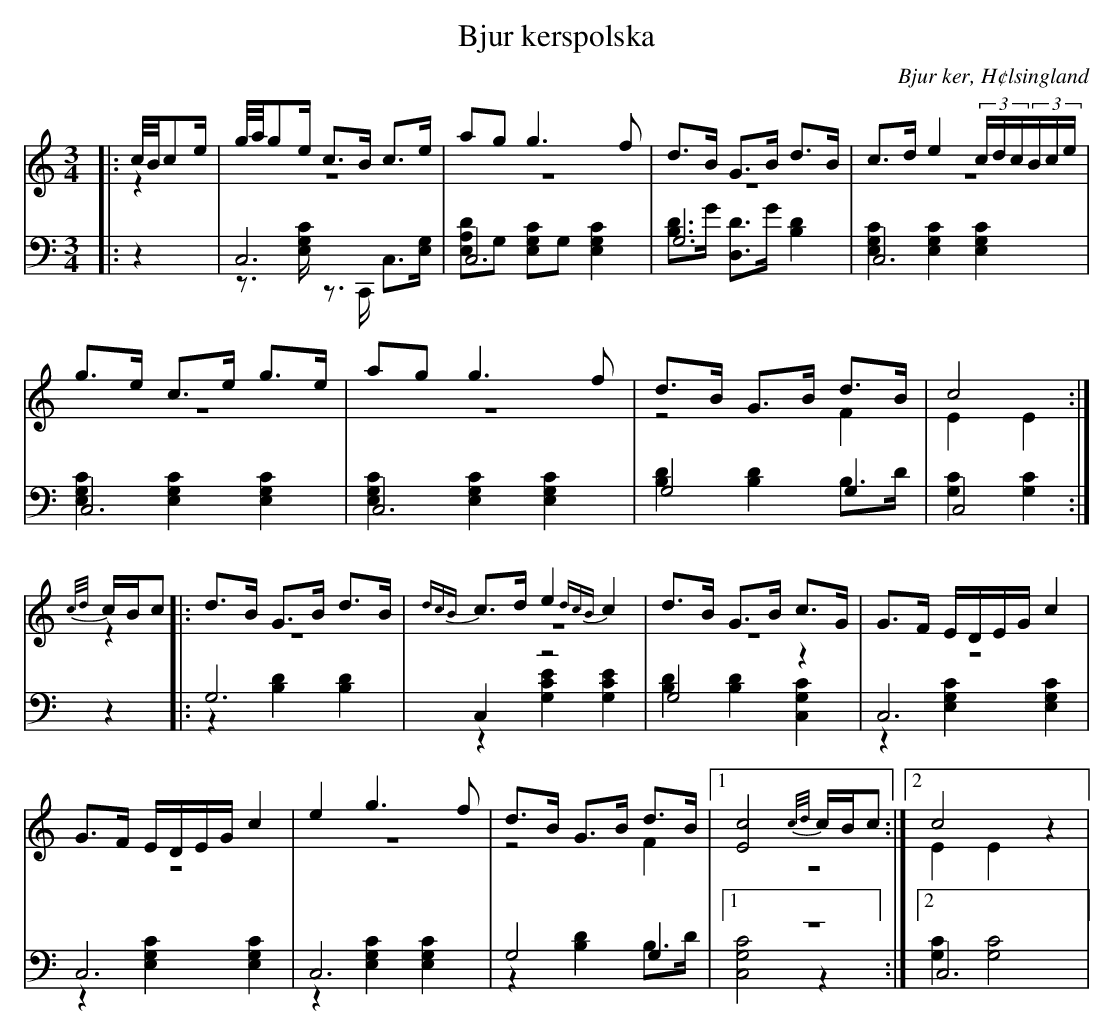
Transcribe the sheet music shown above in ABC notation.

X:1
T: Bjur kerspolska
O: Bjur ker, H¢lsingland
M: 3/4
L: 1/8
K: C
V:1
V:2 merge
V:3
V:4 merge
V:1
|:c//B//ce/|g//a//ge/ c>B c>e|ag g3 f|d>B G>B d>B|c>d e2 (3c/d/c/(3B/c/e/|
g>e c>e g>e|ag g3 f|d>B G>B d>B|c4:|
{c/d/}c/B/c |:d>B G>B d>B|{dcB}c>d e2 {dcB}c2|d>B G>B c>G|G>F E/D/E/G/ c2|
G>F E/D/E/G/ c2|e2 g3 f|d>B G>B d>B|1 [E4c4] {c/d/}c/B/c:|2 c4 z2|
V:2
|:z2|z6|z6|z6|z6|
z6|z6|z4 F2|E2 E2:|
z2|:z6|z6|z6|z6|
 z6|z6|z4 F2|1 z6:|2 E2 E2 z2|
V:3 clef=bass
|:z2|C,6|C,6|G,6|C,6|
C,6|C,6|G,4 G,2|C,4:|
z2|:G,6|C,2 z4|G,4 z2|C,6|
 C,6|C,6|G,4 G,2|1 z6:|2 C,6|
V:4 clef=bass
|:z2|z>[E,G,C] z>C,, C,>[E,G,]|[E,A,D]G, [E,G,C]G, [E,2G,2C2]|[B,D]>G [D,D]>G [B,2D2]|[E,2G,2C2] [E,2G,2C2] [E,2G,2C2]|
[E,2G,2C2] [E,2G,2C2] [E,2G,2C2]|[E,2G,2C2] [E,2G,2C2] [E,2G,2C2]|[B,2D2] [B,2D2] B,>D|[G,2C2][G,2C2]:|
z2|:z2 [B,2D2] [B,2D2]|z2 [G,2C2E2] [G,2C2E2]|[B,2D2][B,2D2] [C,2G,2C2]|z2 [E,2G,2C2] [E,2G,2C2]|
z2 [E,2G,2C2] [E,2G,2C2]|z2 [E,2G,2C2] [E,2G,2C2]|z2 [B,2D2] B,>D|1 [C,4G,4C4] z2:|2 [G,2C2] [G,4C4]|
